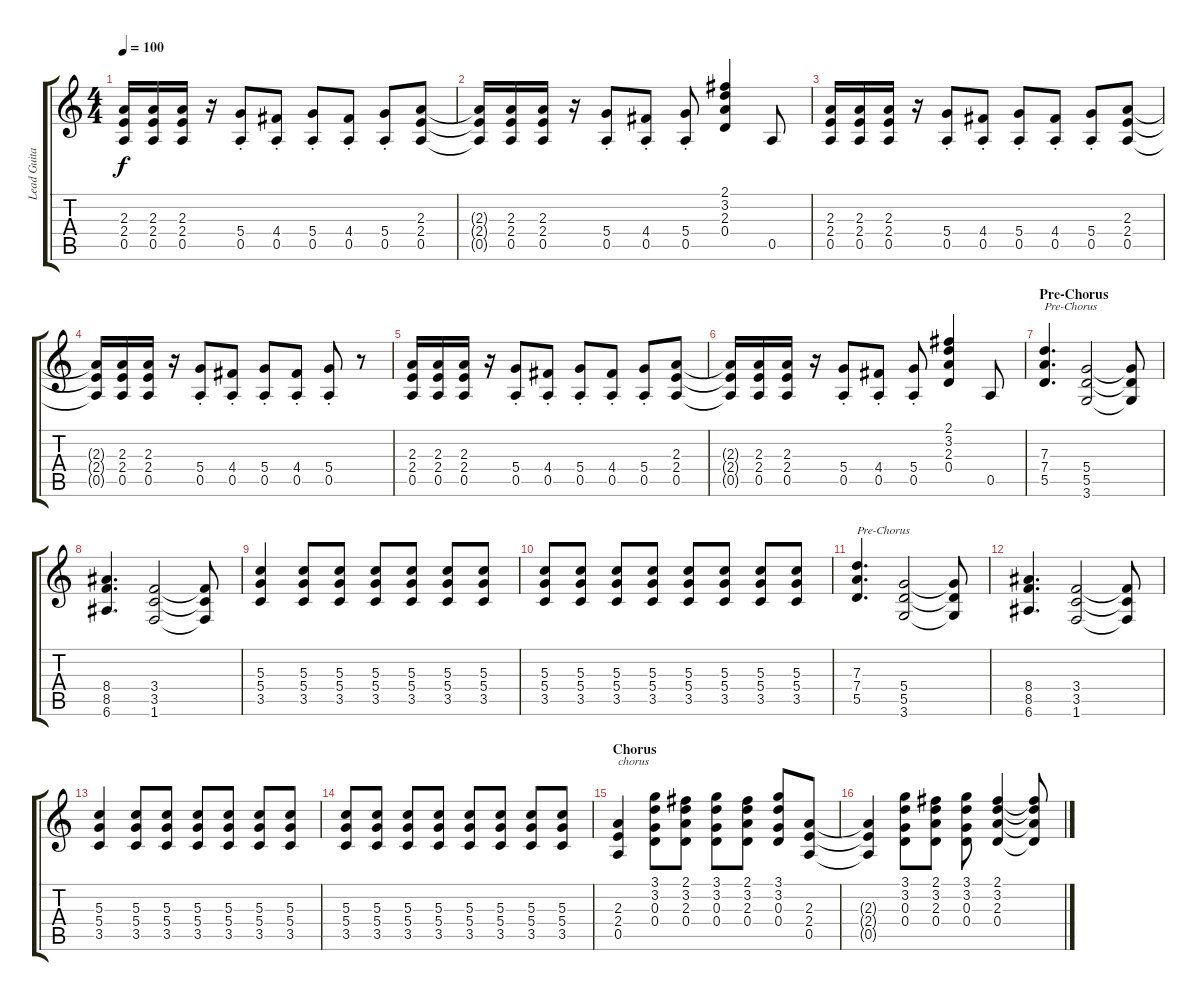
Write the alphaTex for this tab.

\track ("Lead Guitar" "Lead Guita") {instrument overdrivenguitar}
\staff {score tabs}
\tuning (E4 B3 G3 D3 A2 E2) {hide}
\ts (4 4)
\tempo 100
\clef g2
\ks c
(2.3 2.4 0.5).16{dy f} (2.3 2.4 0.5).16 (2.3 2.4 0.5).16 r.16 (5.4{st} 0.5{st}).8 (4.4{st} 0.5{st}).8 (5.4{st} 0.5{st}).8 (4.4{st} 0.5{st}).8 (5.4{st} 0.5{st}).8 (2.3 2.4 0.5).8 |
(2.3{t} 2.4{t} 0.5{t}).16 (2.3 2.4 0.5).16 (2.3 2.4 0.5).16 r.16 (5.4{st} 0.5{st}).8 (4.4{st} 0.5{st}).8 (5.4{st} 0.5{st}).8 (2.1 3.2 2.3 0.4).4 0.5.8 |
(2.3 2.4 0.5).16 (2.3 2.4 0.5).16 (2.3 2.4 0.5).16 r.16 (5.4{st} 0.5{st}).8 (4.4{st} 0.5{st}).8 (5.4{st} 0.5{st}).8 (4.4{st} 0.5{st}).8 (5.4{st} 0.5{st}).8 (2.3 2.4 0.5).8 |
(2.3{t} 2.4{t} 0.5{t}).16 (2.3 2.4 0.5).16 (2.3 2.4 0.5).16 r.16 (5.4{st} 0.5{st}).8 (4.4{st} 0.5{st}).8 (5.4{st} 0.5{st}).8 (4.4{st} 0.5{st}).8 (5.4{st} 0.5{st}).8 r.8 |
(2.3 2.4 0.5).16 (2.3 2.4 0.5).16 (2.3 2.4 0.5).16 r.16 (5.4{st} 0.5{st}).8 (4.4{st} 0.5{st}).8 (5.4{st} 0.5{st}).8 (4.4{st} 0.5{st}).8 (5.4{st} 0.5{st}).8 (2.3 2.4 0.5).8 |
(2.3{t} 2.4{t} 0.5{t}).16 (2.3 2.4 0.5).16 (2.3 2.4 0.5).16 r.16 (5.4{st} 0.5{st}).8 (4.4{st} 0.5{st}).8 (5.4{st} 0.5{st}).8 (2.1 3.2 2.3 0.4).4 0.5.8 |
\section ("" "Pre-Chorus")
(7.3 7.4 5.5).4{d txt "Pre-Chorus"} (5.4 5.5 3.6).2 (5.4{t} 5.5{t} 3.6{t}).8 |
(8.4 8.5 6.6).4{d} (3.4 3.5 1.6).2 (3.4{t} 3.5{t} 1.6{t}).8 |
(5.3 5.4 3.5).4 (5.3 5.4 3.5).8 (5.3 5.4 3.5).8 (5.3 5.4 3.5).8 (5.3 5.4 3.5).8 (5.3 5.4 3.5).8 (5.3 5.4 3.5).8 |
(5.3 5.4 3.5).8 (5.3 5.4 3.5).8 (5.3 5.4 3.5).8 (5.3 5.4 3.5).8 (5.3 5.4 3.5).8 (5.3 5.4 3.5).8 (5.3 5.4 3.5).8 (5.3 5.4 3.5).8 |
(7.3 7.4 5.5).4{d txt "Pre-Chorus"} (5.4 5.5 3.6).2 (5.4{t} 5.5{t} 3.6{t}).8 |
(8.4 8.5 6.6).4{d} (3.4 3.5 1.6).2 (3.4{t} 3.5{t} 1.6{t}).8 |
(5.3 5.4 3.5).4 (5.3 5.4 3.5).8 (5.3 5.4 3.5).8 (5.3 5.4 3.5).8 (5.3 5.4 3.5).8 (5.3 5.4 3.5).8 (5.3 5.4 3.5).8 |
(5.3 5.4 3.5).8 (5.3 5.4 3.5).8 (5.3 5.4 3.5).8 (5.3 5.4 3.5).8 (5.3 5.4 3.5).8 (5.3 5.4 3.5).8 (5.3 5.4 3.5).8 (5.3 5.4 3.5).8 |
\section ("" "Chorus")
(2.3 2.4 0.5).4{txt "chorus"} (3.1 3.2 0.3 0.4).8 (2.1 3.2 2.3 0.4).8 (3.1 3.2 0.3 0.4).8 (2.1 3.2 2.3 0.4).8 (3.1 3.2 0.3 0.4).8 (2.3 2.4 0.5).8 |
(2.3{t} 2.4{t} 0.5{t}).4 (3.1 3.2 0.3 0.4).8 (2.1 3.2 2.3 0.4).8 (3.1 3.2 0.3 0.4).8 (2.1 3.2 2.3 0.4).4 (2.1{t} 3.2{t} 2.3{t} 0.4{t}).8
